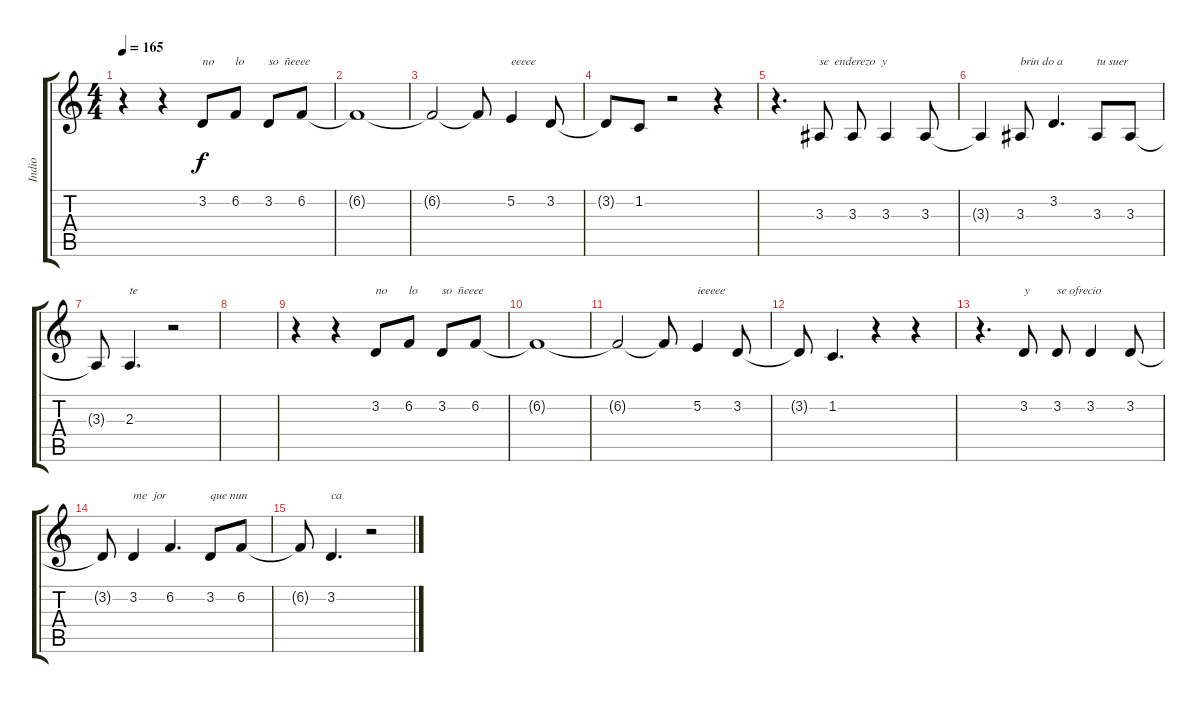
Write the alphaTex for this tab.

\track ("Indio" "Indio") {instrument stringensemble1}
\staff {score tabs}
\tuning (E4 B3 G3 D3 A2 E2) {hide}
\ts (4 4)
\tempo 165
\clef g2
\ks c
r.4{dy f} r.4 3.2.8{txt "no"} 6.2.8{txt "lo"} 3.2.8{txt "so  ñeeee"} 6.2.8 |
6.2{t}.1 |
6.2{t}.2 6.2{t}.8 5.2.4{txt "eeeee"} 3.2.8 |
3.2{t}.8 1.2.8 r.2 r.4 |
r.4{d} 3.3.8{txt "se  enderezo  y"} 3.3.8 3.3.4 3.3.8 |
3.3{t}.4 3.3.8{txt "brin do a"} 3.2.4{d} 3.3.8{txt "tu suer"} 3.3.8 |
3.3{t}.8 2.3.4{d txt "te"} r.2 |
|
r.4 r.4 3.2.8{txt "no"} 6.2.8{txt "lo"} 3.2.8{txt "so  ñeeee"} 6.2.8 |
6.2{t}.1 |
6.2{t}.2 6.2{t}.8 5.2.4{txt "ieeeee"} 3.2.8 |
3.2{t}.8 1.2.4{d} r.4 r.4 |
r.4{d} 3.2.8{txt "y"} 3.2.8{txt "se ofrecio"} 3.2.4 3.2.8 |
3.2{t}.8 3.2.4{txt "me  jor"} 6.2.4{d} 3.2.8{txt "que nun"} 6.2.8 |
6.2{t}.8 3.2.4{d txt "ca"} r.2
